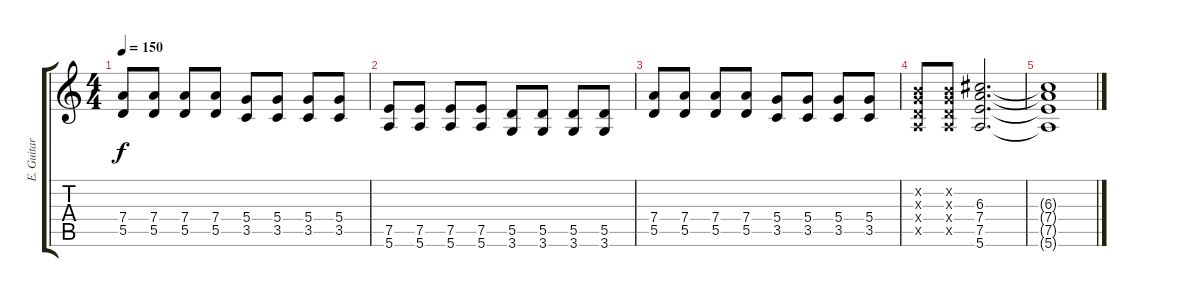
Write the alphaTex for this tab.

\track ("E. Guitar II" "E. Guitar ") {instrument distortionguitar}
\staff {score tabs}
\tuning (E4 B3 G3 D3 A2 E2) {hide}
\ts (4 4)
\tempo 150
\clef g2
\ks c
(7.4 5.5).8{dy f} (7.4 5.5).8 (7.4 5.5).8 (7.4 5.5).8 (5.4 3.5).8 (5.4 3.5).8 (5.4 3.5).8 (5.4 3.5).8 |
(7.5 5.6).8 (7.5 5.6).8 (7.5 5.6).8 (7.5 5.6).8 (5.5 3.6).8 (5.5 3.6).8 (5.5 3.6).8 (5.5 3.6).8 |
(7.4 5.5).8 (7.4 5.5).8 (7.4 5.5).8 (7.4 5.5).8 (5.4 3.5).8 (5.4 3.5).8 (5.4 3.5).8 (5.4 3.5).8 |
(0.2{x} 0.3{x} 0.4{x} 0.5{x}).8 (0.2{x} 0.3{x} 0.4{x} 0.5{x}).8 (6.3 7.4 7.5 5.6).2{d} |
(6.3{t} 7.4{t} 7.5{t} 5.6{t}).1
